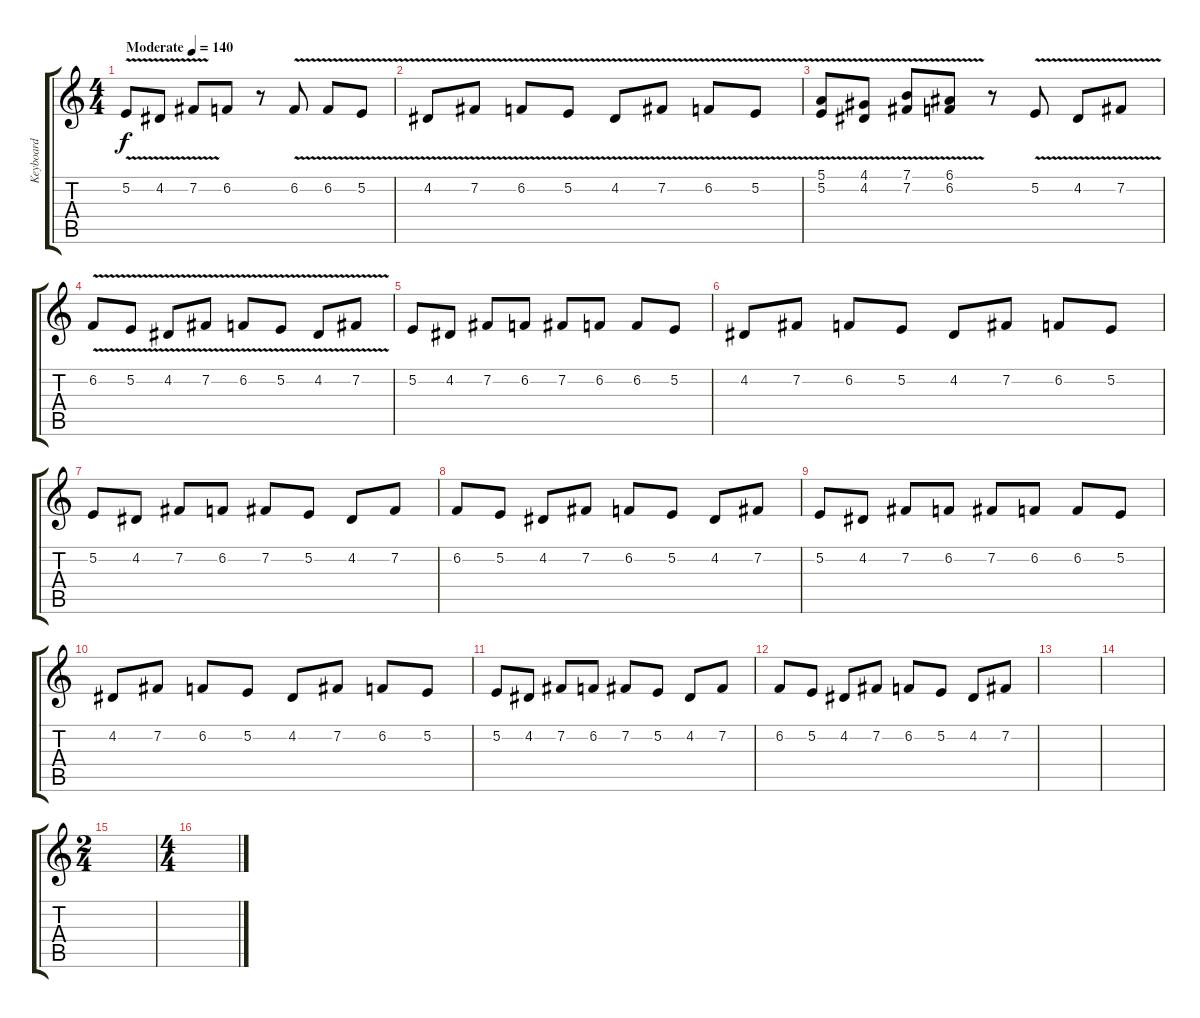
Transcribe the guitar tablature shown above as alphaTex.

\track ("Keyboard" "Keyboard") {instrument pad1newage}
\staff {score tabs}
\tuning (E4 B3 G3 D3 A2 E2) {hide}
\ts (4 4)
\tempo (140 "Moderate")
\clef g2
\ks c
5.2{v}.8{dy f instrument pad1newage} 4.2{v}.8 7.2{v}.8 6.2.8 r.8 6.2{v}.8 6.2{v}.8 5.2{v}.8 |
4.2{v}.8 7.2{v}.8 6.2{v}.8 5.2{v}.8 4.2{v}.8 7.2{v}.8 6.2{v}.8 5.2{v}.8 |
(5.1 5.2{v}).8 (4.1 4.2{v}).8 (7.1 7.2{v}).8 (6.1 6.2{v}).8 r.8 5.2{v}.8 4.2{v}.8 7.2{v}.8 |
6.2{v}.8 5.2{v}.8 4.2{v}.8 7.2{v}.8 6.2{v}.8 5.2{v}.8 4.2{v}.8 7.2{v}.8 |
5.2.8{volume 5} 4.2.8 7.2.8 6.2.8 7.2.8 6.2.8 6.2.8 5.2.8 |
4.2.8 7.2.8 6.2.8 5.2.8 4.2.8 7.2.8 6.2.8 5.2.8 |
5.2.8 4.2.8 7.2.8 6.2.8 7.2.8 5.2.8 4.2.8 7.2.8 |
6.2.8 5.2.8 4.2.8 7.2.8 6.2.8 5.2.8 4.2.8 7.2.8 |
5.2.8 4.2.8 7.2.8 6.2.8 7.2.8 6.2.8 6.2.8 5.2.8 |
4.2.8 7.2.8 6.2.8 5.2.8 4.2.8 7.2.8 6.2.8 5.2.8 |
5.2.8 4.2.8 7.2.8 6.2.8 7.2.8 5.2.8 4.2.8 7.2.8 |
6.2.8 5.2.8 4.2.8 7.2.8 6.2.8 5.2.8 4.2.8 7.2.8 |
|
|
\ts (2 4)
|
\ts (4 4)
